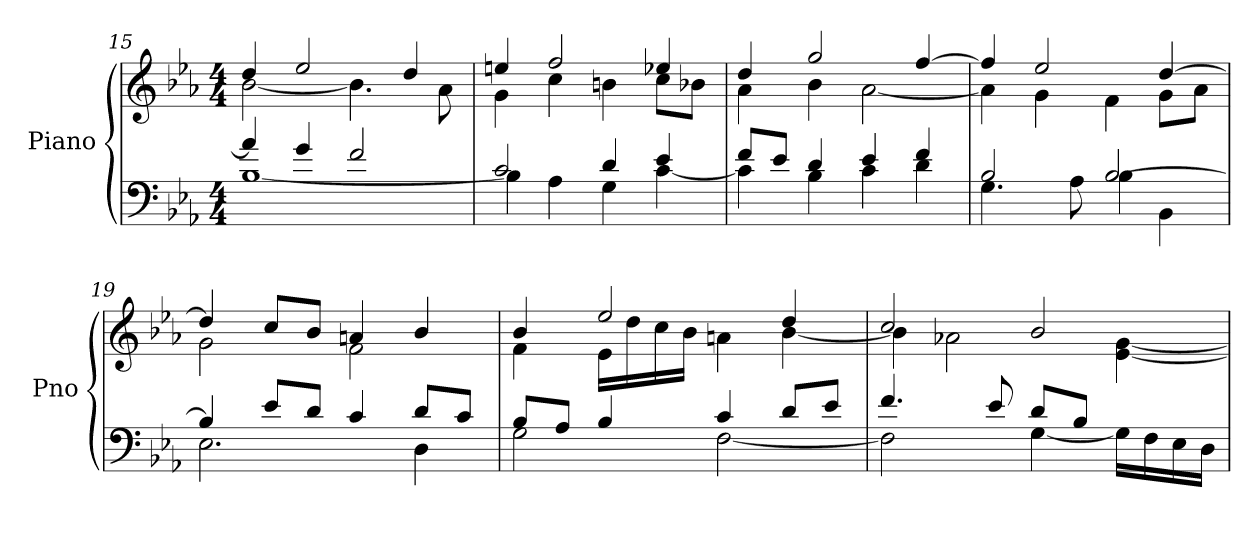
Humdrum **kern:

**kern	**kern
*part1	*part1
*staff2	*staff1
*I"Piano	*
*I'Pno	*
*clefF4	*clefG2
*k[b-e-a-]	*k[b-e-a-]
*E-:	*E-:
*M4/4	*M4/4
=15	=15
*^	*^
4a-/]	[1B-\	4dd/	[2b-\
4g/	.	2ee-/	.
2f/	.	.	4.b-\]
.	.	4dd/	.
.	.	.	8a-\
=16	=16	=16	=16
2c/	4B-\]	4een/	4g\
.	4A-\	2ff/	4cc\
4d/	4G\	.	4bn\
4e-/	[4c\	4ee-X/	8cc\L
.	.	.	8b-X\J
!!LO:LB:g=z	!!
=17	=17	=17	=17
8f/L	4c\]	4dd/	4a-\
8e-/J	.	.	.
4d/	4B-\	2gg/	4b-\
4e-/	4c\	.	[2a-\
4f/	4d\	[4ff/	.
=18	=18	=18	=18
2B-/	4.G\	4ff/]	4a-\]
.	.	2ee-/	4g\
.	8A-\	.	.
[2B-/	4B-\	.	4f\
.	4BB-\	[4dd/	8g\L
.	.	.	8a-\J
=19	=19	=19	=19
4B-/]	2.E-\	4dd/]	2g\
8e-/L	.	8cc/L	.
8d/J	.	8b-/J	.
4c/	.	4an/	2f\
8d/L	4D\	4b-/	.
8c/J	.	.	.
!!LO:LB:g=z	!!
=20	=20	=20	=20
8B-/L	2G\	4b-/	4f\
8A-/J	.	.	.
4B-/	.	2ee-/	16e-\LL
.	.	.	16dd\
.	.	.	16cc\
.	.	.	16b-\JJ
4c/	[2F\	.	4an\
8d/L	.	4dd/	[4b-\
8e-/J	.	.	.
=21	=21	=21	=21
4.f/	2F\]	2cc/	4b-\]
.	.	.	2a-X\
8e-/	.	.	.
8d/L	[4G\	2b-/	.
8B-/J	.	.	.
4ryy	16G\LL]	.	[4e-\ [4g\
.	16F\	.	.
.	16E-\	.	.
.	16D\JJ	.	.
*v	*v	*	*
*	*v	*v
=	=
*-	*-
